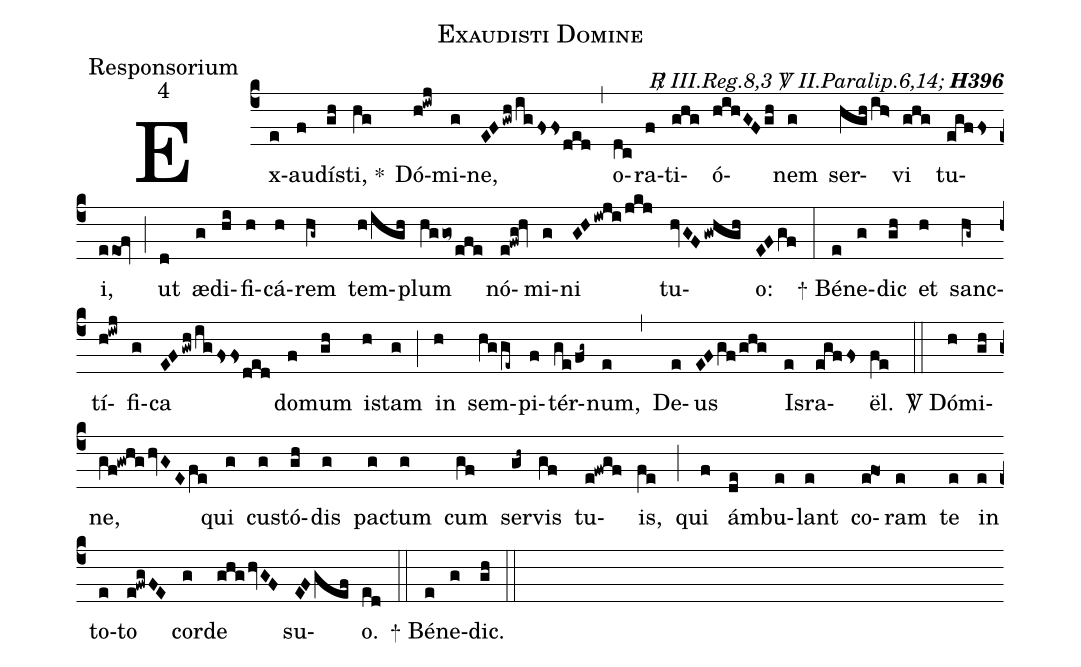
name:Exaudisti Domine;
office-part:Responsorium;
mode:4;
commentary:{\itshape\mdseries \Rbar\ III.Reg.8,3  \Vbar\ II.Paralip.6,14;\/} {\bfseries H396};
%%
(c4)  Ex(e)au(f)dí(gh)sti, <sp>*</sp>(hg) Dó(h!iwj)mi(g)ne,(EFgwh/igfss/ded) (,)
o(dc)ra(f)ti(ghg)ó(hihGFgh)nem(g) ser(hghih>)vi(ghg) tu(egffs)i,(eeo1!fv) (;)
ut(d) æ(g)di(hi)fi(h)cá(h)rem(hg~) tem(h/igh)plum(hggo~efe) nó(e!fwg!hv)mi(g)ni(GHiwji/jkj) tu(hvGFgwhgh)o:(EFgf) (:)
<sp>+</sp> Bé(e)ne(g)dic(gh) et(h) sanc(hg~)tí(h!iwj)fi(g)ca(EFgwh/igfssded) do(f)mum(gh) i(h)stam(g) (;)
in(h) sem(hgge~)pi(f)tér(ge/fg~)num,(e) (,)
De(e)us(EFgf/ghg) Is(e)ra(egffs)ël.(fe) (::)
<sp>V/</sp> Dó(h)mi(gh)ne,(gf!gwhghvGEfe) qui(g) cu(g)stó(gh)dis(g) pac(g)tum(g) cum(gf) ser(gh~)vis(gf) tu(e!fwgf)is,(fe) (;)
qui(f) ám(de)bu(e)lant(e) co(e!fo1)ram(e) te(e) in(e) to(e)to(e!fwgFE) cor(g)de(ghghvGF) su(EFgef)o.(ed) (::)
<sp>+</sp> Bé(e)ne(g)dic.(gh) (::)
